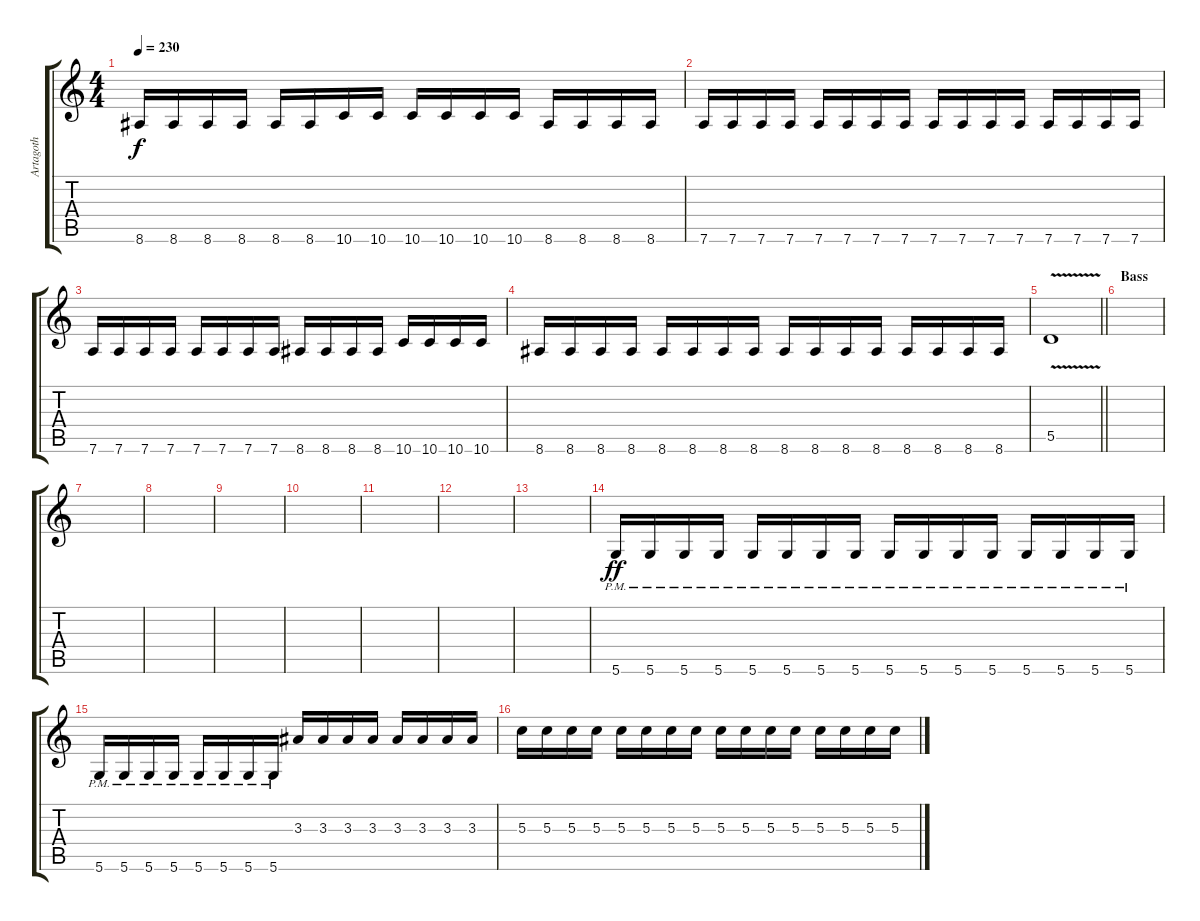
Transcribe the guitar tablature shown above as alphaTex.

\track ("Artagoth" "Artagoth") {instrument distortionguitar}
\staff {score tabs}
\tuning (E4 B3 G3 D3 A2 D2) {hide}
\ts (4 4)
\tempo 230
\clef g2
\ks c
8.6.16{dy f} 8.6.16 8.6.16 8.6.16 8.6.16 8.6.16 10.6.16 10.6.16 10.6.16 10.6.16 10.6.16 10.6.16 8.6.16 8.6.16 8.6.16 8.6.16 |
7.6.16 7.6.16 7.6.16 7.6.16 7.6.16 7.6.16 7.6.16 7.6.16 7.6.16 7.6.16 7.6.16 7.6.16 7.6.16 7.6.16 7.6.16 7.6.16 |
7.6.16 7.6.16 7.6.16 7.6.16 7.6.16 7.6.16 7.6.16 7.6.16 8.6.16 8.6.16 8.6.16 8.6.16 10.6.16 10.6.16 10.6.16 10.6.16 |
8.6.16 8.6.16 8.6.16 8.6.16 8.6.16 8.6.16 8.6.16 8.6.16 8.6.16 8.6.16 8.6.16 8.6.16 8.6.16 8.6.16 8.6.16 8.6.16 |
\barLineRight lightlight
5.5{v}.1 |
\section ("" "Bass")
|
|
|
|
|
|
|
|
5.6{pm}.16{dy ff} 5.6{pm}.16 5.6{pm}.16 5.6{pm}.16 5.6{pm}.16 5.6{pm}.16 5.6{pm}.16 5.6{pm}.16 5.6{pm}.16 5.6{pm}.16 5.6{pm}.16 5.6{pm}.16 5.6{pm}.16 5.6{pm}.16 5.6{pm}.16 5.6{pm}.16 |
5.6{pm}.16 5.6{pm}.16 5.6{pm}.16 5.6{pm}.16 5.6{pm}.16 5.6{pm}.16 5.6{pm}.16 5.6{pm}.16 3.3.16 3.3.16 3.3.16 3.3.16 3.3.16 3.3.16 3.3.16 3.3.16 |
5.3.16 5.3.16 5.3.16 5.3.16 5.3.16 5.3.16 5.3.16 5.3.16 5.3.16 5.3.16 5.3.16 5.3.16 5.3.16 5.3.16 5.3.16 5.3.16
